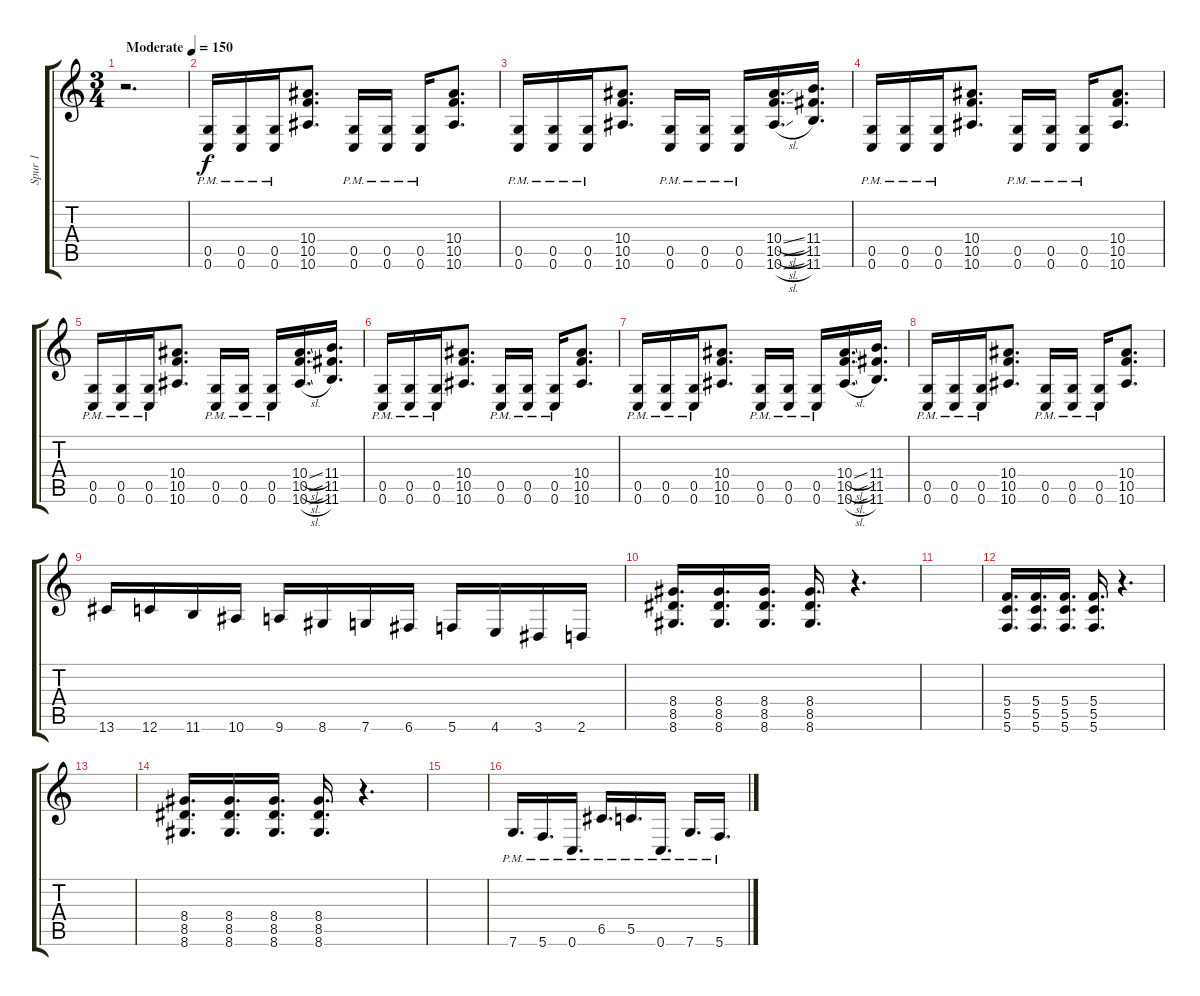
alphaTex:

\track ("Spur 1" "Spur 1") {instrument overdrivenguitar}
\staff {score tabs}
\tuning (D4 A3 F3 C3 G2 C2) {hide}
\ts (3 4)
\tempo (150 "Moderate")
\clef g2
\ks c
r.2{d dy f instrument overdrivenguitar} |
(0.5{pm} 0.6{pm}).16 (0.5{pm} 0.6{pm}).16 (0.5{pm} 0.6{pm}).16 (10.4 10.5 10.6).8{d} (0.5{pm} 0.6{pm}).16 (0.5{pm} 0.6{pm}).16 (0.5{pm} 0.6{pm}).16 (10.4 10.5 10.6).8{d} |
(0.5{pm} 0.6{pm}).16 (0.5{pm} 0.6{pm}).16 (0.5{pm} 0.6{pm}).16 (10.4 10.5 10.6).8{d} (0.5{pm} 0.6{pm}).16 (0.5{pm} 0.6{pm}).16 (0.5{pm} 0.6{pm}).16 (10.4{sl} 10.5{sl} 10.6{sl}).16{d} (11.4 11.5 11.6).16{d} |
(0.5{pm} 0.6{pm}).16 (0.5{pm} 0.6{pm}).16 (0.5{pm} 0.6{pm}).16 (10.4 10.5 10.6).8{d} (0.5{pm} 0.6{pm}).16 (0.5{pm} 0.6{pm}).16 (0.5{pm} 0.6{pm}).16 (10.4 10.5 10.6).8{d} |
(0.5{pm} 0.6{pm}).16 (0.5{pm} 0.6{pm}).16 (0.5{pm} 0.6{pm}).16 (10.4 10.5 10.6).8{d} (0.5{pm} 0.6{pm}).16 (0.5{pm} 0.6{pm}).16 (0.5{pm} 0.6{pm}).16 (10.4{sl} 10.5{sl} 10.6{sl}).16{d} (11.4 11.5 11.6).16{d} |
(0.5{pm} 0.6{pm}).16 (0.5{pm} 0.6{pm}).16 (0.5{pm} 0.6{pm}).16 (10.4 10.5 10.6).8{d} (0.5{pm} 0.6{pm}).16 (0.5{pm} 0.6{pm}).16 (0.5{pm} 0.6{pm}).16 (10.4 10.5 10.6).8{d} |
(0.5{pm} 0.6{pm}).16 (0.5{pm} 0.6{pm}).16 (0.5{pm} 0.6{pm}).16 (10.4 10.5 10.6).8{d} (0.5{pm} 0.6{pm}).16 (0.5{pm} 0.6{pm}).16 (0.5{pm} 0.6{pm}).16 (10.4{sl} 10.5{sl} 10.6{sl}).16{d} (11.4 11.5 11.6).16{d} |
(0.5{pm} 0.6{pm}).16 (0.5{pm} 0.6{pm}).16 (0.5{pm} 0.6{pm}).16 (10.4 10.5 10.6).8{d} (0.5{pm} 0.6{pm}).16 (0.5{pm} 0.6{pm}).16 (0.5{pm} 0.6{pm}).16 (10.4 10.5 10.6).8{d} |
13.6.16 12.6.16 11.6.16 10.6.16 9.6.16 8.6.16 7.6.16 6.6.16 5.6.16 4.6.16 3.6.16 2.6.16 |
(8.4 8.5 8.6).16{d} (8.4 8.5 8.6).16{d} (8.4 8.5 8.6).16{d} (8.4 8.5 8.6).16{d} r.4{d} |
|
(5.4 5.5 5.6).16{d} (5.4 5.5 5.6).16{d} (5.4 5.5 5.6).16{d} (5.4 5.5 5.6).16{d} r.4{d} |
|
(8.4 8.5 8.6).16{d} (8.4 8.5 8.6).16{d} (8.4 8.5 8.6).16{d} (8.4 8.5 8.6).16{d} r.4{d} |
|
7.6{pm}.16{d} 5.6{pm}.16{d} 0.6{pm}.16{d} 6.5{pm}.16{d} 5.5{pm}.16{d} 0.6{pm}.16{d} 7.6{pm}.16{d} 5.6{pm}.16{d}
